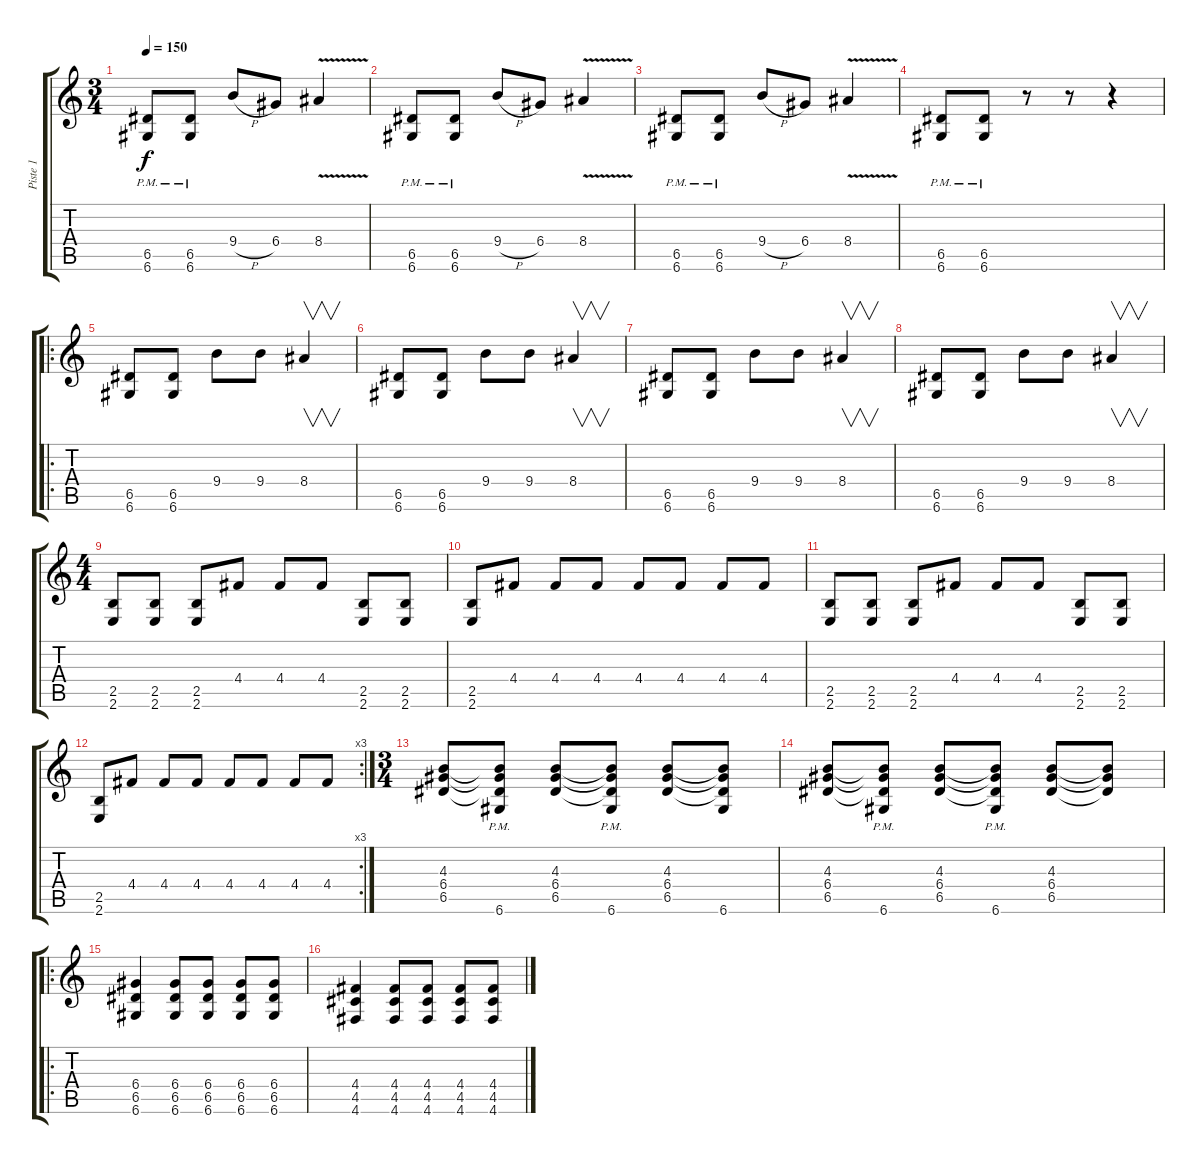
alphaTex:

\track ("Piste 1" "Piste 1") {instrument overdrivenguitar}
\staff {score tabs}
\tuning (E4 B3 G3 D3 A2 D2) {hide}
\ts (3 4)
\tempo 150
\clef g2
\ks c
(6.5{pm} 6.6{pm}).8{dy f} (6.5{pm} 6.6{pm}).8 9.4{h}.8 6.4.8 8.4{v}.4 |
(6.5{pm} 6.6{pm}).8 (6.5{pm} 6.6{pm}).8 9.4{h}.8 6.4.8 8.4{v}.4 |
(6.5{pm} 6.6{pm}).8 (6.5{pm} 6.6{pm}).8 9.4{h}.8 6.4.8 8.4{v}.4 |
(6.5{pm} 6.6{pm}).8 (6.5{pm} 6.6{pm}).8 r.8 r.8 r.4 |
\ro
(6.5 6.6).8 (6.5 6.6).8 9.4.8 9.4.8 8.4.4{v} |
(6.5 6.6).8 (6.5 6.6).8 9.4.8 9.4.8 8.4.4{v} |
(6.5 6.6).8 (6.5 6.6).8 9.4.8 9.4.8 8.4.4{v} |
(6.5 6.6).8 (6.5 6.6).8 9.4.8 9.4.8 8.4.4{v} |
\ts (4 4)
(2.5 2.6).8 (2.5 2.6).8 (2.5 2.6).8 4.4.8 4.4.8 4.4.8 (2.5 2.6).8 (2.5 2.6).8 |
(2.5 2.6).8 4.4.8 4.4.8 4.4.8 4.4.8 4.4.8 4.4.8 4.4.8 |
(2.5 2.6).8 (2.5 2.6).8 (2.5 2.6).8 4.4.8 4.4.8 4.4.8 (2.5 2.6).8 (2.5 2.6).8 |
\rc 3
(2.5 2.6).8 4.4.8 4.4.8 4.4.8 4.4.8 4.4.8 4.4.8 4.4.8 |
\ts (3 4)
(4.3 6.4 6.5).8 (4.3{t} 6.4{t} 6.5{t} 6.6{pm}).8 (4.3 6.4 6.5).8 (4.3{t} 6.4{t} 6.5{t} 6.6{pm}).8 (4.3 6.4 6.5).8 (4.3{t} 6.4{t} 6.5{t} 6.6).8 |
(4.3 6.4 6.5).8 (4.3{t} 6.4{t} 6.5{t} 6.6{pm}).8 (4.3 6.4 6.5).8 (4.3{t} 6.4{t} 6.5{t} 6.6{pm}).8 (4.3 6.4 6.5).8 (4.3{t} 6.4{t} 6.5{t}).8 |
\ro
(6.4 6.5 6.6).4 (6.4 6.5 6.6).8 (6.4 6.5 6.6).8 (6.4 6.5 6.6).8 (6.4 6.5 6.6).8 |
(4.4 4.5 4.6).4 (4.4 4.5 4.6).8 (4.4 4.5 4.6).8 (4.4 4.5 4.6).8 (4.4 4.5 4.6).8
